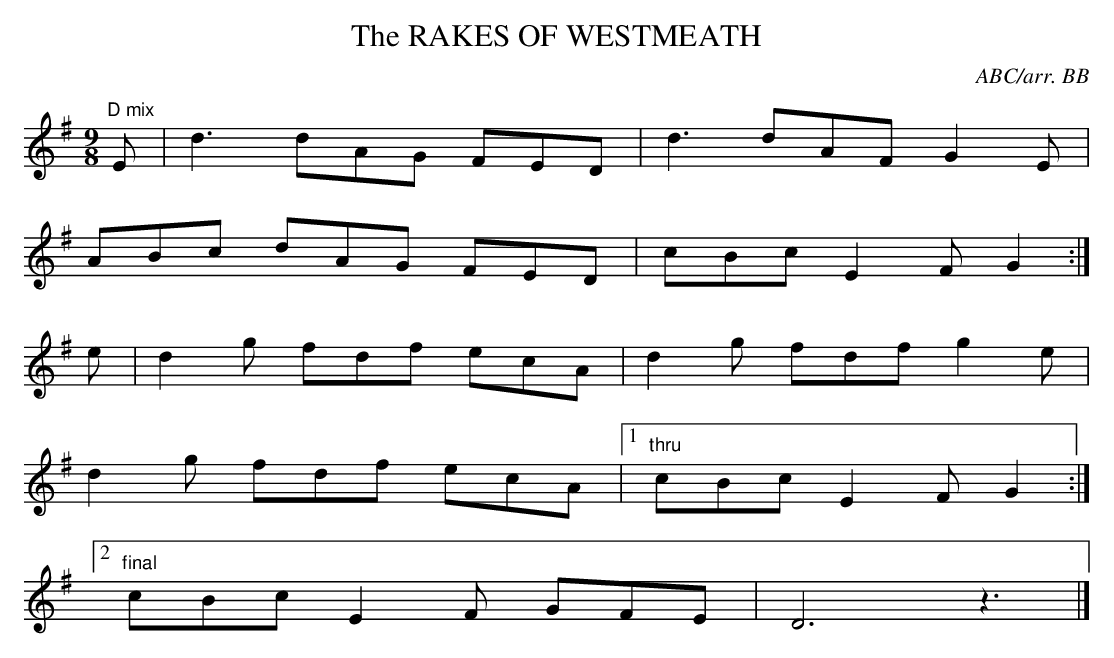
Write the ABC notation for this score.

X:1
T:RAKES OF WESTMEATH, The
C:ABC/arr. BB
Y:"very quick"
L:1/8
M:9/8
K:G
"D mix"
E|d3 dAG FED|d3 dAF G2E|
ABc dAG FED|cBc E2F G2 :|
e|d2g fdf ecA|d2g fdf g2e|
d2g fdf ecA|1 "thru"cBc E2F G2:|
[2 "final"cBc E2F GFE|D6z3|]
